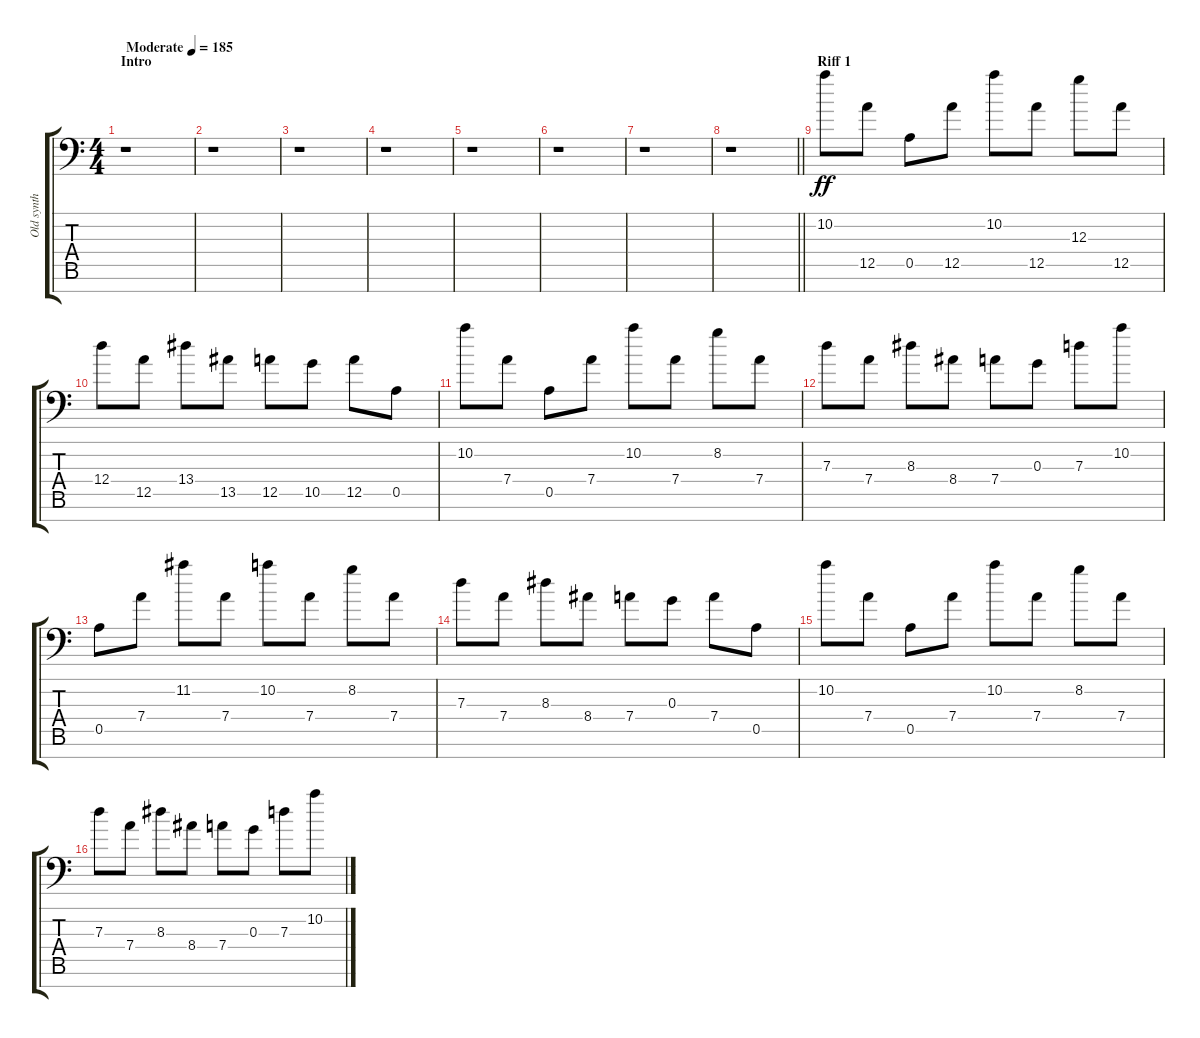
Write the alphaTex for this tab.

\track ("Old synth" "Old synth") {instrument synthbass1}
\staff {score tabs}
\tuning (C8 B3 G3 D3 A2 E2 A-1) {hide}
\ts (4 4)
\section ("" "Intro")
\tempo (185 "Moderate")
\clef f4
\ks c
r.1{dy ff instrument synthbass1} |
r.1 |
r.1 |
r.1 |
r.1 |
r.1 |
r.1 |
\barLineRight lightlight
r.1 |
\section ("" "Riff 1")
10.2.8 12.5.8 0.5.8 12.5.8 10.2.8 12.5.8 12.3.8 12.5.8 |
12.4.8 12.5.8 13.4.8 13.5.8 12.5.8 10.5.8 12.5.8 0.5.8 |
10.2.8 7.4.8 0.5.8 7.4.8 10.2.8 7.4.8 8.2.8 7.4.8 |
7.3.8 7.4.8 8.3.8 8.4.8 7.4.8 0.3.8 7.3.8 10.2.8 |
0.5.8 7.4.8 11.2.8 7.4.8 10.2.8 7.4.8 8.2.8 7.4.8 |
7.3.8 7.4.8 8.3.8 8.4.8 7.4.8 0.3.8 7.4.8 0.5.8 |
10.2.8 7.4.8 0.5.8 7.4.8 10.2.8 7.4.8 8.2.8 7.4.8 |
7.3.8 7.4.8 8.3.8 8.4.8 7.4.8 0.3.8 7.3.8 10.2.8
